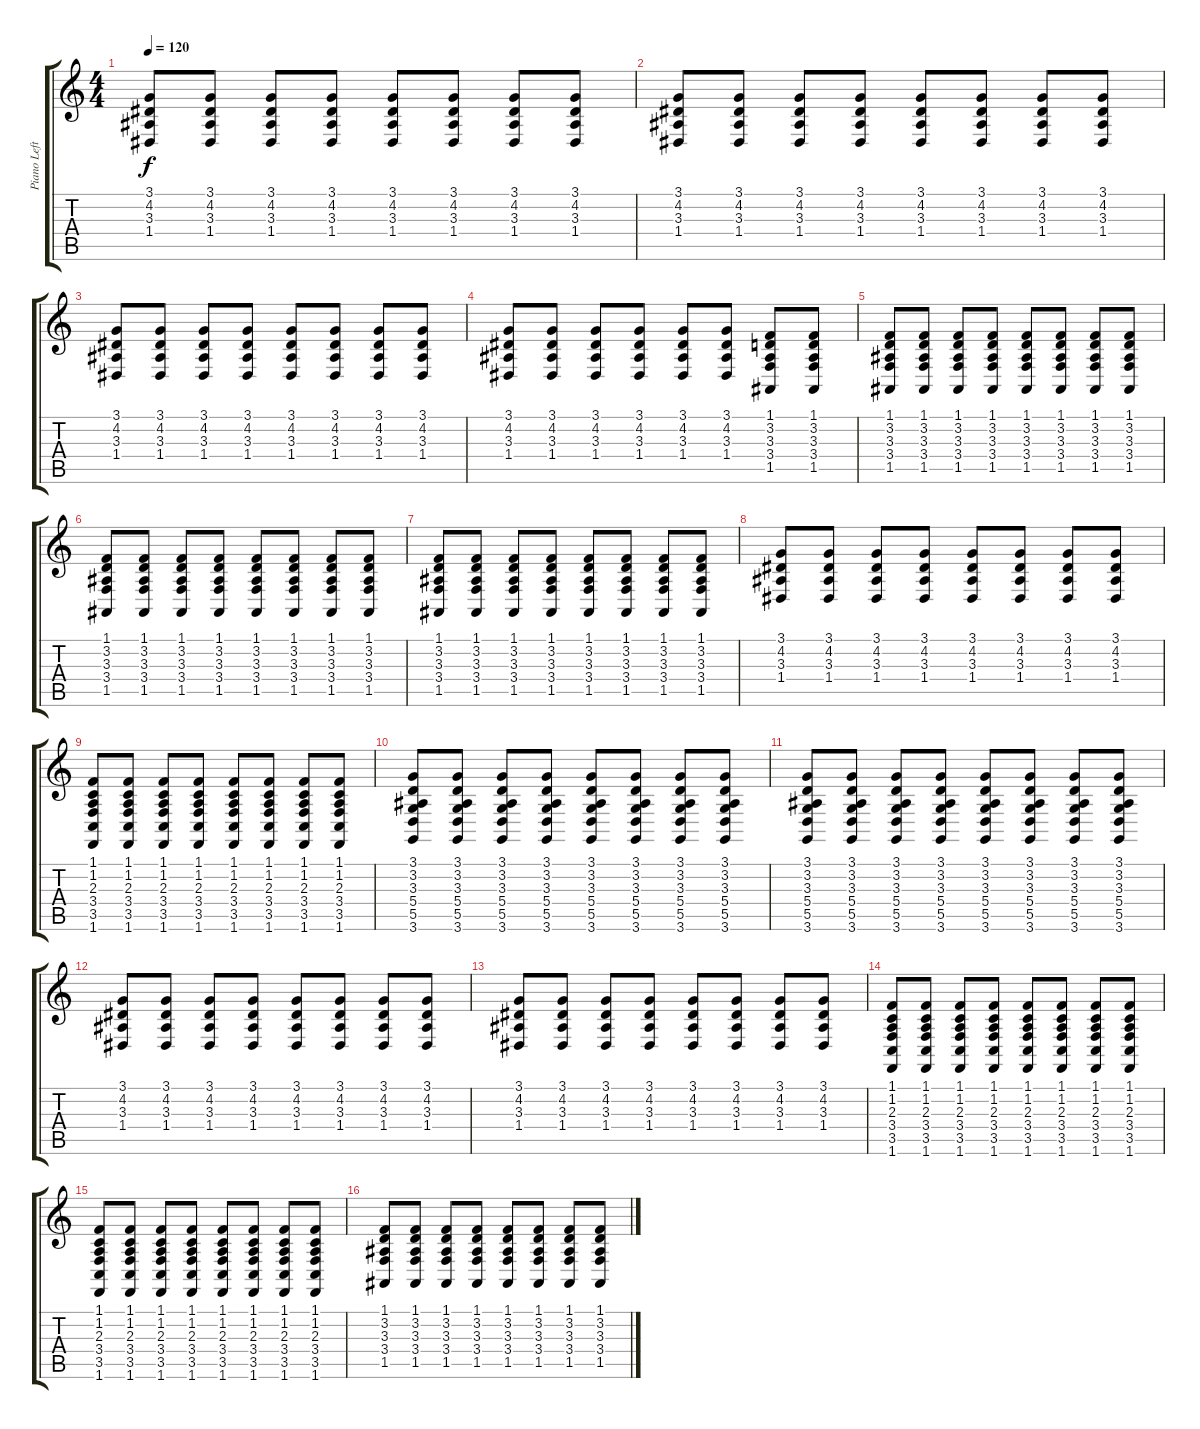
\track ("Piano Left" "Piano Left") {instrument acousticgrandpiano}
\staff {score tabs}
\tuning (E4 B3 G3 D3 A2 E2) {hide}
\ts (4 4)
\tempo 120
\clef g2
\ks c
(3.1 4.2 3.3 1.4).8{dy f} (3.1 4.2 3.3 1.4).8 (3.1 4.2 3.3 1.4).8 (3.1 4.2 3.3 1.4).8 (3.1 4.2 3.3 1.4).8 (3.1 4.2 3.3 1.4).8 (3.1 4.2 3.3 1.4).8 (3.1 4.2 3.3 1.4).8 |
(3.1 4.2 3.3 1.4).8 (3.1 4.2 3.3 1.4).8 (3.1 4.2 3.3 1.4).8 (3.1 4.2 3.3 1.4).8 (3.1 4.2 3.3 1.4).8 (3.1 4.2 3.3 1.4).8 (3.1 4.2 3.3 1.4).8 (3.1 4.2 3.3 1.4).8 |
(3.1 4.2 3.3 1.4).8 (3.1 4.2 3.3 1.4).8 (3.1 4.2 3.3 1.4).8 (3.1 4.2 3.3 1.4).8 (3.1 4.2 3.3 1.4).8 (3.1 4.2 3.3 1.4).8 (3.1 4.2 3.3 1.4).8 (3.1 4.2 3.3 1.4).8 |
(3.1 4.2 3.3 1.4).8 (3.1 4.2 3.3 1.4).8 (3.1 4.2 3.3 1.4).8 (3.1 4.2 3.3 1.4).8 (3.1 4.2 3.3 1.4).8 (3.1 4.2 3.3 1.4).8 (1.1 3.2 3.3 3.4 1.5).8 (1.1 3.2 3.3 3.4 1.5).8 |
(1.1 3.2 3.3 3.4 1.5).8 (1.1 3.2 3.3 3.4 1.5).8 (1.1 3.2 3.3 3.4 1.5).8 (1.1 3.2 3.3 3.4 1.5).8 (1.1 3.2 3.3 3.4 1.5).8 (1.1 3.2 3.3 3.4 1.5).8 (1.1 3.2 3.3 3.4 1.5).8 (1.1 3.2 3.3 3.4 1.5).8 |
(1.1 3.2 3.3 3.4 1.5).8 (1.1 3.2 3.3 3.4 1.5).8 (1.1 3.2 3.3 3.4 1.5).8 (1.1 3.2 3.3 3.4 1.5).8 (1.1 3.2 3.3 3.4 1.5).8 (1.1 3.2 3.3 3.4 1.5).8 (1.1 3.2 3.3 3.4 1.5).8 (1.1 3.2 3.3 3.4 1.5).8 |
(1.1 3.2 3.3 3.4 1.5).8 (1.1 3.2 3.3 3.4 1.5).8 (1.1 3.2 3.3 3.4 1.5).8 (1.1 3.2 3.3 3.4 1.5).8 (1.1 3.2 3.3 3.4 1.5).8 (1.1 3.2 3.3 3.4 1.5).8 (1.1 3.2 3.3 3.4 1.5).8 (1.1 3.2 3.3 3.4 1.5).8 |
(3.1 4.2 3.3 1.4).8 (3.1 4.2 3.3 1.4).8 (3.1 4.2 3.3 1.4).8 (3.1 4.2 3.3 1.4).8 (3.1 4.2 3.3 1.4).8 (3.1 4.2 3.3 1.4).8 (3.1 4.2 3.3 1.4).8 (3.1 4.2 3.3 1.4).8 |
(1.1 1.2 2.3 3.4 3.5 1.6).8 (1.1 1.2 2.3 3.4 3.5 1.6).8 (1.1 1.2 2.3 3.4 3.5 1.6).8 (1.1 1.2 2.3 3.4 3.5 1.6).8 (1.1 1.2 2.3 3.4 3.5 1.6).8 (1.1 1.2 2.3 3.4 3.5 1.6).8 (1.1 1.2 2.3 3.4 3.5 1.6).8 (1.1 1.2 2.3 3.4 3.5 1.6).8 |
(3.1 3.2 3.3 5.4 5.5 3.6).8 (3.1 3.2 3.3 5.4 5.5 3.6).8 (3.1 3.2 3.3 5.4 5.5 3.6).8 (3.1 3.2 3.3 5.4 5.5 3.6).8 (3.1 3.2 3.3 5.4 5.5 3.6).8 (3.1 3.2 3.3 5.4 5.5 3.6).8 (3.1 3.2 3.3 5.4 5.5 3.6).8 (3.1 3.2 3.3 5.4 5.5 3.6).8 |
(3.1 3.2 3.3 5.4 5.5 3.6).8 (3.1 3.2 3.3 5.4 5.5 3.6).8 (3.1 3.2 3.3 5.4 5.5 3.6).8 (3.1 3.2 3.3 5.4 5.5 3.6).8 (3.1 3.2 3.3 5.4 5.5 3.6).8 (3.1 3.2 3.3 5.4 5.5 3.6).8 (3.1 3.2 3.3 5.4 5.5 3.6).8 (3.1 3.2 3.3 5.4 5.5 3.6).8 |
(3.1 4.2 3.3 1.4).8 (3.1 4.2 3.3 1.4).8 (3.1 4.2 3.3 1.4).8 (3.1 4.2 3.3 1.4).8 (3.1 4.2 3.3 1.4).8 (3.1 4.2 3.3 1.4).8 (3.1 4.2 3.3 1.4).8 (3.1 4.2 3.3 1.4).8 |
(3.1 4.2 3.3 1.4).8 (3.1 4.2 3.3 1.4).8 (3.1 4.2 3.3 1.4).8 (3.1 4.2 3.3 1.4).8 (3.1 4.2 3.3 1.4).8 (3.1 4.2 3.3 1.4).8 (3.1 4.2 3.3 1.4).8 (3.1 4.2 3.3 1.4).8 |
(1.1 1.2 2.3 3.4 3.5 1.6).8 (1.1 1.2 2.3 3.4 3.5 1.6).8 (1.1 1.2 2.3 3.4 3.5 1.6).8 (1.1 1.2 2.3 3.4 3.5 1.6).8 (1.1 1.2 2.3 3.4 3.5 1.6).8 (1.1 1.2 2.3 3.4 3.5 1.6).8 (1.1 1.2 2.3 3.4 3.5 1.6).8 (1.1 1.2 2.3 3.4 3.5 1.6).8 |
(1.1 1.2 2.3 3.4 3.5 1.6).8 (1.1 1.2 2.3 3.4 3.5 1.6).8 (1.1 1.2 2.3 3.4 3.5 1.6).8 (1.1 1.2 2.3 3.4 3.5 1.6).8 (1.1 1.2 2.3 3.4 3.5 1.6).8 (1.1 1.2 2.3 3.4 3.5 1.6).8 (1.1 1.2 2.3 3.4 3.5 1.6).8 (1.1 1.2 2.3 3.4 3.5 1.6).8 |
(1.1 3.2 3.3 3.4 1.5).8 (1.1 3.2 3.3 3.4 1.5).8 (1.1 3.2 3.3 3.4 1.5).8 (1.1 3.2 3.3 3.4 1.5).8 (1.1 3.2 3.3 3.4 1.5).8 (1.1 3.2 3.3 3.4 1.5).8 (1.1 3.2 3.3 3.4 1.5).8 (1.1 3.2 3.3 3.4 1.5).8
